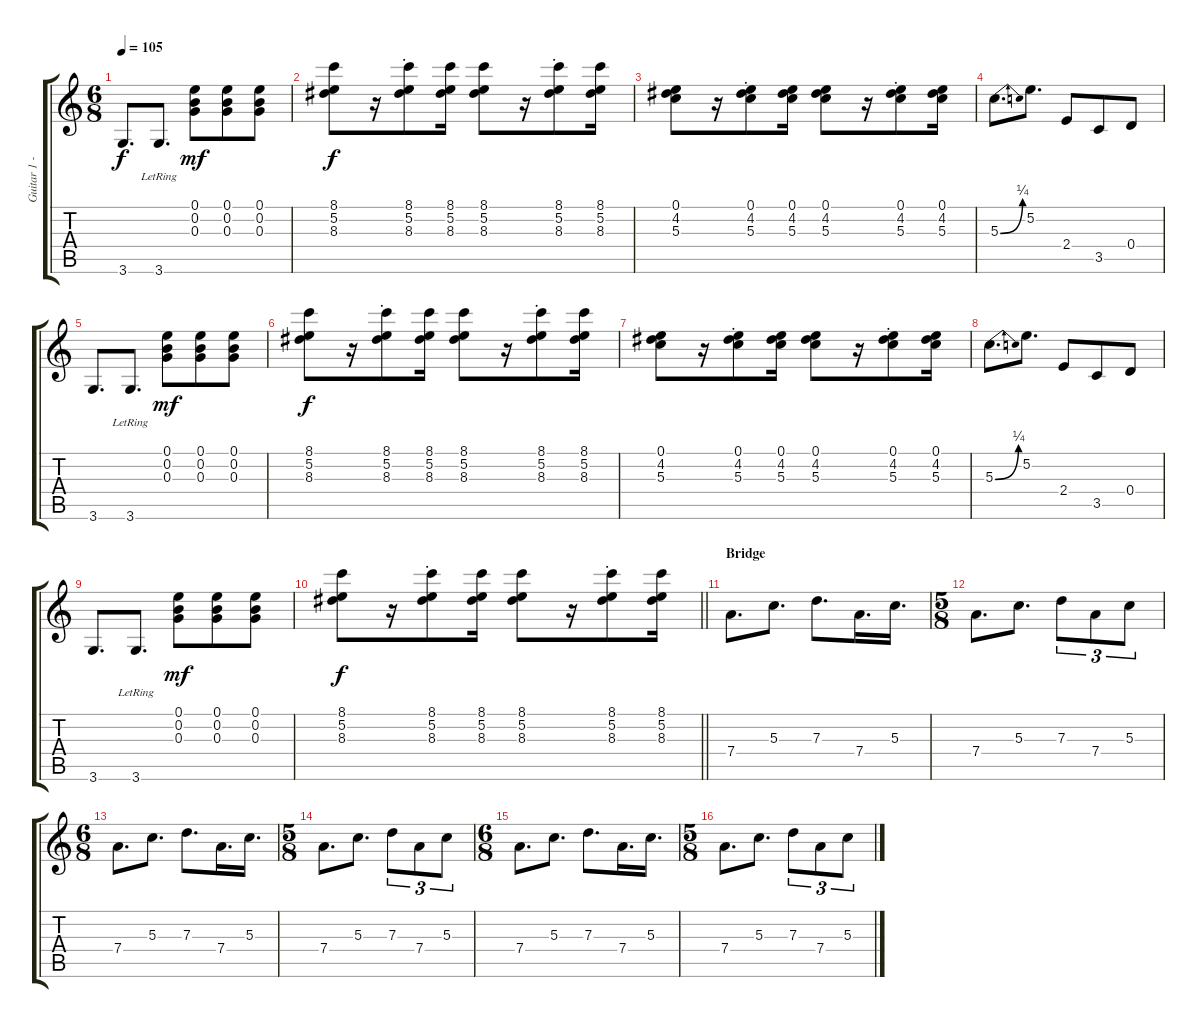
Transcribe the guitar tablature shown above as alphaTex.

\track ("Guitar 1 - Omar" "Guitar 1 -") {instrument distortionguitar}
\staff {score tabs}
\tuning (E4 B3 G3 D3 A2 E2) {hide}
\ts (6 8)
\tempo 105
\clef g2
\ks c
3.6.8{d dy f} 3.6{lr}.8{d} (0.1 0.2 0.3).8{dy mf} (0.1 0.2 0.3).8 (0.1 0.2 0.3).8 |
(8.1 5.2 8.3).8{dy f} r.16 (8.1{st} 5.2{st} 8.3{st}).8 (8.1 5.2 8.3).16 (8.1 5.2 8.3).8 r.16 (8.1{st} 5.2{st} 8.3{st}).8 (8.1 5.2 8.3).16 |
(0.1 4.2 5.3).8 r.16 (0.1{st} 4.2{st} 5.3{st}).8 (0.1 4.2 5.3).16 (0.1 4.2 5.3).8 r.16 (0.1{st} 4.2{st} 5.3{st}).8 (0.1 4.2 5.3).16 |
5.3{be (bend 0 0 60 1)}.8{d} 5.2.8{d} 2.4.8 3.5.8 0.4.8 |
3.6.8{d} 3.6{lr}.8{d} (0.1 0.2 0.3).8{dy mf} (0.1 0.2 0.3).8 (0.1 0.2 0.3).8 |
(8.1 5.2 8.3).8{dy f} r.16 (8.1{st} 5.2{st} 8.3{st}).8 (8.1 5.2 8.3).16 (8.1 5.2 8.3).8 r.16 (8.1{st} 5.2{st} 8.3{st}).8 (8.1 5.2 8.3).16 |
(0.1 4.2 5.3).8 r.16 (0.1{st} 4.2{st} 5.3{st}).8 (0.1 4.2 5.3).16 (0.1 4.2 5.3).8 r.16 (0.1{st} 4.2{st} 5.3{st}).8 (0.1 4.2 5.3).16 |
5.3{be (bend 0 0 60 1)}.8{d} 5.2.8{d} 2.4.8 3.5.8 0.4.8 |
3.6.8{d} 3.6{lr}.8{d} (0.1 0.2 0.3).8{dy mf} (0.1 0.2 0.3).8 (0.1 0.2 0.3).8 |
\barLineRight lightlight
(8.1 5.2 8.3).8{dy f} r.16 (8.1{st} 5.2{st} 8.3{st}).8 (8.1 5.2 8.3).16 (8.1 5.2 8.3).8 r.16 (8.1{st} 5.2{st} 8.3{st}).8 (8.1 5.2 8.3).16 |
\section ("" "Bridge")
7.4.8{d volume 6} 5.3.8{d} 7.3.8{d} 7.4.16{d} 5.3.16{d} |
\ts (5 8)
7.4.8{d} 5.3.8{d} 7.3.8{tu (3 2)} 7.4.8{tu (3 2)} 5.3.8{tu (3 2)} |
\ts (6 8)
7.4.8{d} 5.3.8{d} 7.3.8{d} 7.4.16{d} 5.3.16{d} |
\ts (5 8)
7.4.8{d} 5.3.8{d} 7.3.8{tu (3 2)} 7.4.8{tu (3 2)} 5.3.8{tu (3 2)} |
\ts (6 8)
7.4.8{d} 5.3.8{d} 7.3.8{d} 7.4.16{d} 5.3.16{d} |
\ts (5 8)
7.4.8{d} 5.3.8{d} 7.3.8{tu (3 2)} 7.4.8{tu (3 2)} 5.3.8{tu (3 2)}
